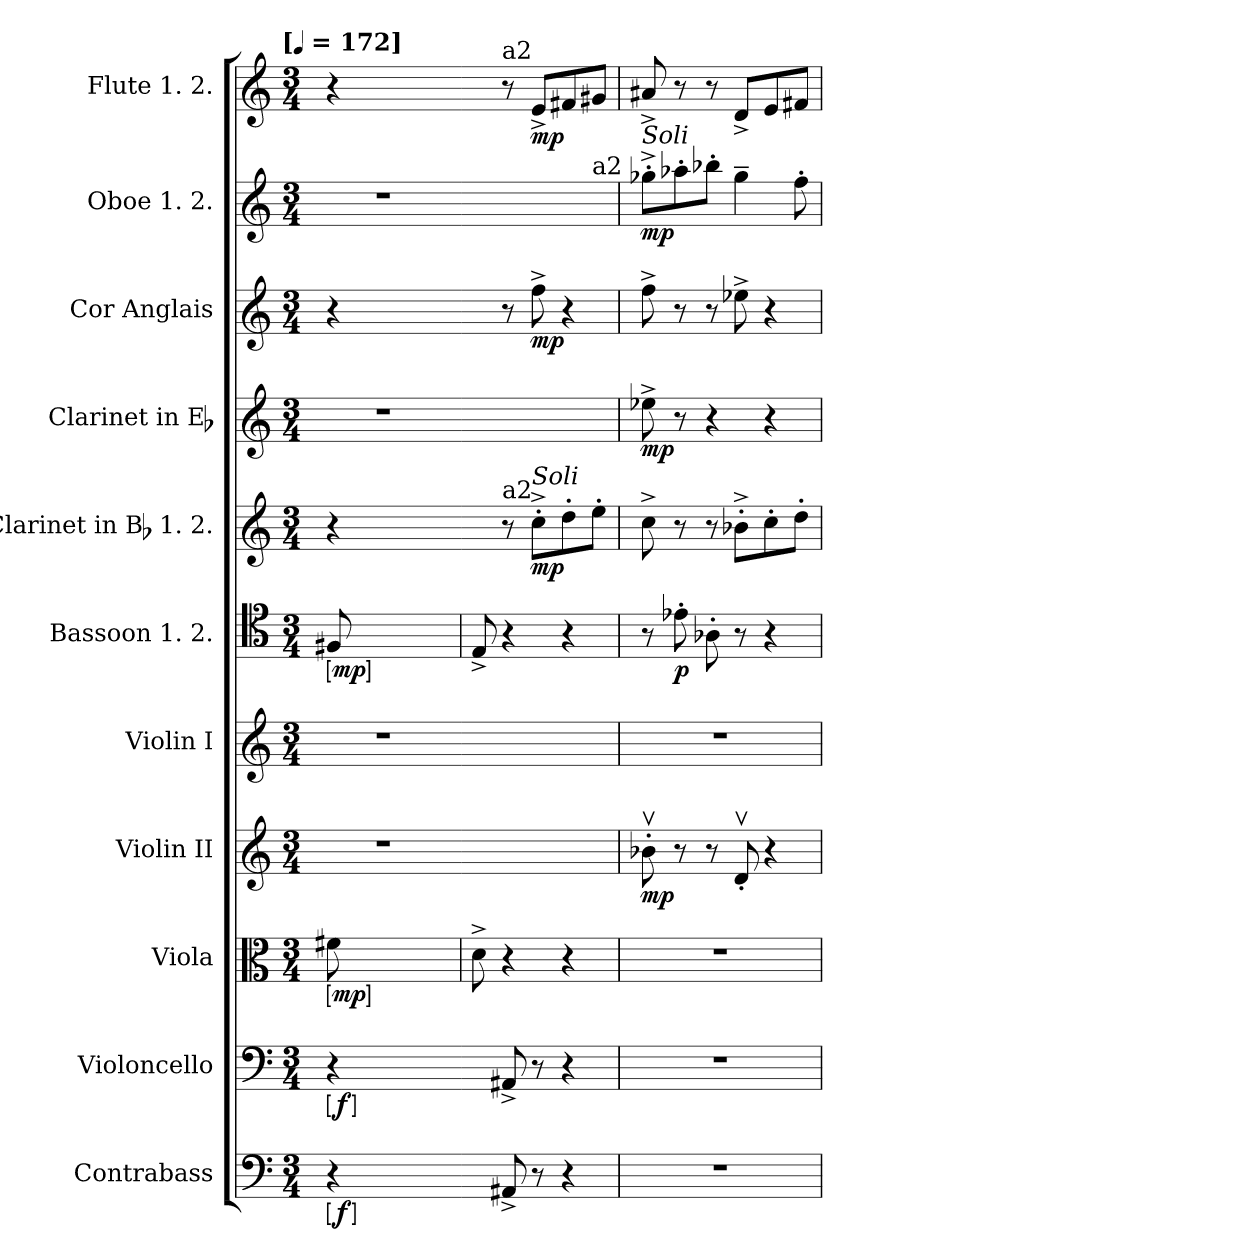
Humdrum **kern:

**kern	**dynam	**kern	**dynam	**kern	**dynam	**kern	**dynam	**kern	**kern	**dynam	**kern	**dynam	**kern	**dynam	**kern	**dynam	**kern	**dynam	**kern	**dynam
*part11	*part11	*part10	*part10	*part9	*part9	*part8	*part8	*part7	*part6	*part6	*part5	*part5	*part4	*part4	*part3	*part3	*part2	*part2	*part1	*part1
*staff11	*staff11	*staff10	*staff10	*staff9	*staff9	*staff8	*staff8	*staff7	*staff6	*staff6	*staff5	*staff5	*staff4	*staff4	*staff3	*staff3	*staff2	*staff2	*staff1	*staff1
*I"Contrabass	*	*I"Violoncello	*	*I"Viola	*	*I"Violin II	*	*I"Violin I	*I"Bassoon 1. 2.	*	*I"Clarinet in Bb 1. 2.	*	*I"Clarinet in Eb	*	*I"Cor Anglais	*	*I"Oboe 1. 2.	*	*I"Flute 1. 2.	*
*I'Cb.	*	*I'Vc.	*	*I'Vla.	*	*I'Vln. II	*	*I'Vln. I	*I'Bsn.	*	*I'Cl.	*	*	*	*I'C. A.	*	*I'Ob.	*	*I'Fl.	*
*clefF4	*	*clefF4	*	*clefC3	*	*clefG2	*	*clefG2	*clefC4	*	*clefG2	*	*clefG2	*	*clefG2	*	*clefG2	*	*clefG2	*
*ITrd7c12	*	*	*	*	*	*	*	*	*	*	*ITrd1c2	*	*ITrd-2c-3	*	*ITrd4c7	*	*	*	*	*
*k[]	*	*k[]	*	*k[]	*	*k[]	*	*k[]	*k[]	*	*k[b-e-]	*	*k[b-e-a-]	*	*k[b-]	*	*k[]	*	*k[]	*
!!LO:TX:omd:t=[[quarter] = 172]
*M3/4	*	*M3/4	*	*M3/4	*	*M3/4	*	*M3/4	*M3/4	*	*M3/4	*	*M3/4	*	*M3/4	*	*M3/4	*	*M3/4	*
*MM172	*	*MM172	*	*MM172	*	*MM172	*	*MM172	*MM172	*	*MM172	*	*MM172	*	*MM172	*	*MM172	*	*MM172	*
=1	=1	=1	=1	=1	=1	=1	=1	=1	=1	=1	=1	=1	=1	=1	=1	=1	=1	=1	=1	=1
!	!LO:DY:ed=brack	!	!LO:DY:ed=brack	!	!LO:DY:ed=brack	!	!	!	!	!LO:DY:ed=brack	!	!	!	!	!	!	!	!	!	!
4r	f	4r	f	8f#X	mp	4%3r	.	4%3r	8F#X	mp	4r	.	4%3r	.	4r	.	4%3r	.	4r	.
.	.	.	.	2ryy	.	.	.	.	2ryy	.	.	.	.	.	.	.	.	.	.	.
2ryy	.	2ryy	.	.	.	.	.	.	.	.	2ryy	.	.	.	2ryy	.	.	.	2ryy	.
.	.	.	.	8ryy	.	.	.	.	8ryy	.	.	.	.	.	.	.	.	.	.	.
=-	=-	=-	=-	=	=-	=-	=-	=-	=	=-	=-	=-	=-	=-	=-	=-	=-	=-	=-	=-
8ryy	.	8ryy	.	8d^	.	2ryy	.	2ryy	8E^	.	8ryy	.	2ryy	.	8ryy	.	2ryy	.	8ryy	.
!	!	!	!	!	!	!	!	!	!	!	!LO:TX:a:t=a2	!	!	!	!	!	!	!	!	!
8AAA#X^	.	8AA#X^	.	4r	.	.	.	.	4r	.	8r	.	.	.	8r	.	.	.	8r	.
!	!	!	!	!	!	!	!	!	!	!	!	!	!	!	!	!	!	!	!LO:TX:a:rj:t=a2	!
!	!	!	!	!	!	!	!	!	!	!	!LO:TX:a:i:t=Soli	!	!	!	!	!	!	!	!	!
8r	.	8r	.	.	.	.	.	.	.	.	8b-'^L	mp	.	.	8b-^	mp	.	.	8e^L	mp
4r	.	4r	.	4r	.	.	.	.	4r	.	8cc'	.	.	.	4r	.	.	.	8f#X	.
!	!	!	!	!	!	!	!	!	!	!	!	!	!	!	!	!	!LO:TX:a:t=a2	!	!	!
.	.	.	.	.	.	8ryy	.	8ryy	.	.	8dd'J	.	8ryy	.	.	.	8ryy	.	8g#XJ	.
=2	=2	=2	=2	=2	=2	=2	=2	=2	=2	=2	=2	=2	=2	=2	=2	=2	=2	=2	=2	=2
!	!	!	!	!	!	!	!	!	!	!	!	!	!	!	!	!	!LO:TX:a:i:t=Soli	!	!	!
4%3r	.	4%3r	.	4%3r	.	8b-X'v	mp	4%3r	8r	.	8b-^	.	8gg-X^	mp	8b-^	.	8gg-X'^L	mp	8a#X^	.
.	.	.	.	.	.	8r	.	.	8e-X'	p	8r	.	8r	.	8r	.	8aa-X'	.	8r	.
.	.	.	.	.	.	8r	.	.	8A-X'	.	8r	.	4r	.	8r	.	8bb-X'J	.	8r	.
.	.	.	.	.	.	8d'v	.	.	8r	.	8a-X'^L	.	.	.	8a-X^	.	4gg-~	.	8d^L	.
.	.	.	.	.	.	4r	.	.	4r	.	8b-'	.	4r	.	4r	.	.	.	8e	.
.	.	.	.	.	.	.	.	.	.	.	8cc'J	.	.	.	.	.	8ff'	.	8f#XJ	.
=	=	=	=	=	=	=	=	=	=	=	=	=	=	=	=	=	=	=	=	=
*-	*-	*-	*-	*-	*-	*-	*-	*-	*-	*-	*-	*-	*-	*-	*-	*-	*-	*-	*-	*-
